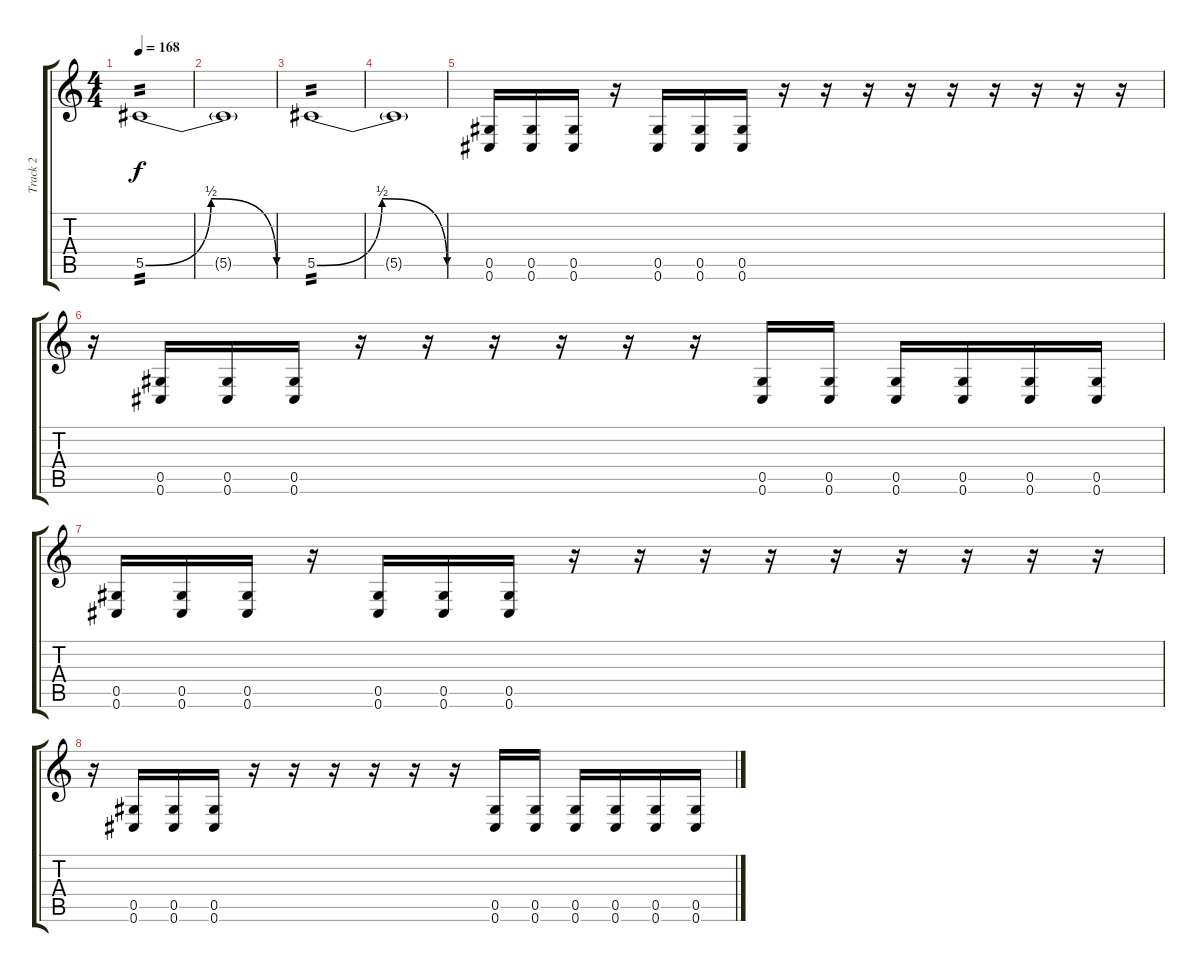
\track ("Track 2" "Track 2") {instrument distortionguitar}
\staff {score tabs}
\tuning (Eb4 Bb3 Gb3 Db3 Ab2 Db2) {hide}
\ts (4 4)
\tempo 168
\clef g2
\ks c
5.5{be (bendrelease 0 0 30 2 45 2 60 0)}.1{tp 2 dy f} |
5.5{t}.1 |
5.5{be (bendrelease 0 0 30 2 45 2 60 0)}.1{tp 2} |
5.5{t}.1 |
(0.5 0.6).16 (0.5 0.6).16 (0.5 0.6).16 r.16 (0.5 0.6).16 (0.5 0.6).16 (0.5 0.6).16 r.16 r.16 r.16 r.16 r.16 r.16 r.16 r.16 r.16 |
r.16 (0.5 0.6).16 (0.5 0.6).16 (0.5 0.6).16 r.16 r.16 r.16 r.16 r.16 r.16 (0.5 0.6).16 (0.5 0.6).16 (0.5 0.6).16 (0.5 0.6).16 (0.5 0.6).16 (0.5 0.6).16 |
(0.5 0.6).16 (0.5 0.6).16 (0.5 0.6).16 r.16 (0.5 0.6).16 (0.5 0.6).16 (0.5 0.6).16 r.16 r.16 r.16 r.16 r.16 r.16 r.16 r.16 r.16 |
r.16 (0.5 0.6).16 (0.5 0.6).16 (0.5 0.6).16 r.16 r.16 r.16 r.16 r.16 r.16 (0.5 0.6).16 (0.5 0.6).16 (0.5 0.6).16 (0.5 0.6).16 (0.5 0.6).16 (0.5 0.6).16
